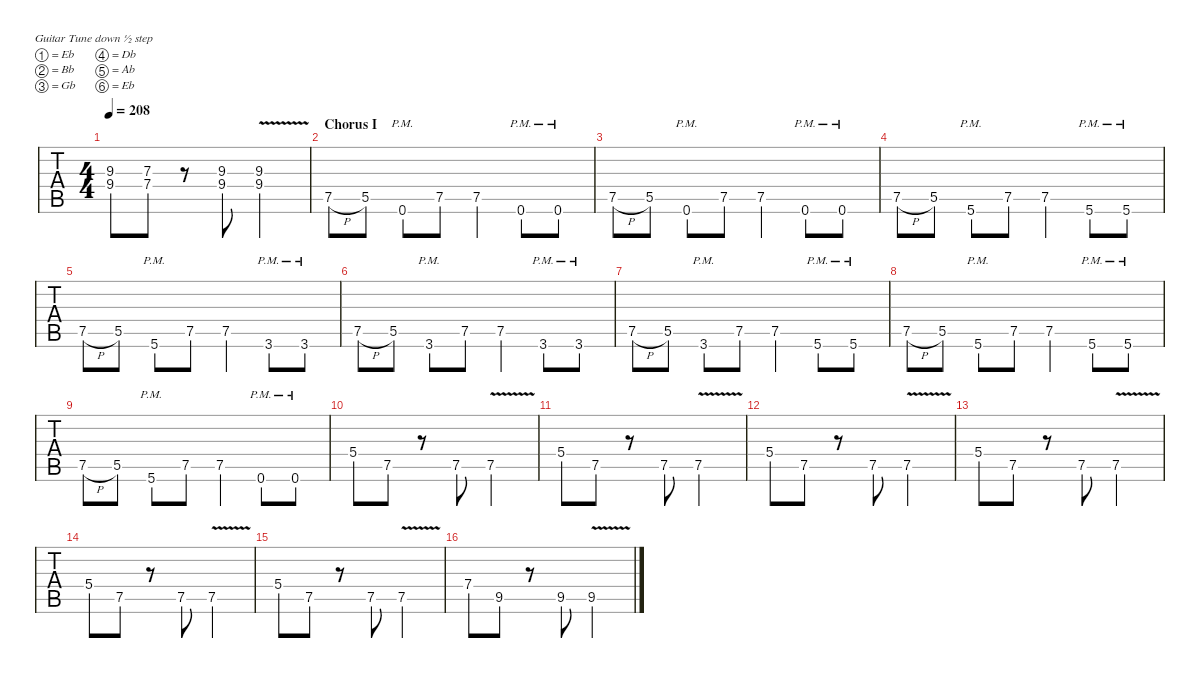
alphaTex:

\defaultSystemsLayout 4
\hideDynamics
\bracketExtendMode nobrackets
\otherSystemsTrackNameOrientation horizontal
\track ("Rhythm Guitar 2 (Kirk)" "   ") {multiBarRest instrument distortionguitar}
\staff {tabs}
\tuning (Eb4 Bb3 Gb3 Db3 Ab2 Eb2)
\ts (4 4)
\tempo 208
\clef g2
\ks c
(9.3{acc #} 9.4{acc #}).8{dy mf} (7.3{acc #} 7.4{acc #}).8 r.8 (9.3{acc #} 9.4{acc #}).8 (9.3{v acc #} 9.4{v acc #}).2 |
\section ("" "Chorus I")
7.5{h acc #}.8 5.5{acc #}.8 0.6{pm acc #}.8 7.5{acc #}.8 7.5{acc #}.4 0.6{pm acc #}.8 0.6{pm acc #}.8 |
7.5{h acc #}.8 5.5{acc #}.8 0.6{pm acc #}.8 7.5{acc #}.8 7.5{acc #}.4 0.6{pm acc #}.8 0.6{pm acc #}.8 |
7.5{h acc #}.8 5.5{acc #}.8 5.6{pm acc #}.8 7.5{acc #}.8 7.5{acc #}.4 5.6{pm acc #}.8 5.6{pm acc #}.8 |
7.5{h acc #}.8 5.5{acc #}.8 5.6{pm acc #}.8 7.5{acc #}.8 7.5{acc #}.4 3.6{pm acc #}.8 3.6{pm acc #}.8 |
7.5{h acc #}.8 5.5{acc #}.8 3.6{pm acc #}.8 7.5{acc #}.8 7.5{acc #}.4 3.6{pm acc #}.8 3.6{pm acc #}.8 |
7.5{h acc #}.8 5.5{acc #}.8 3.6{pm acc #}.8 7.5{acc #}.8 7.5{acc #}.4 5.6{pm acc #}.8 5.6{pm acc #}.8 |
7.5{h acc #}.8 5.5{acc #}.8 5.6{pm acc #}.8 7.5{acc #}.8 7.5{acc #}.4 5.6{pm acc #}.8 5.6{pm acc #}.8 |
7.5{h acc #}.8 5.5{acc #}.8 5.6{pm acc #}.8 7.5{acc #}.8 7.5{acc #}.4 0.6{pm acc #}.8 0.6{pm acc #}.8 |
5.4{acc #}.8 7.5{acc #}.8 r.8 7.5{acc #}.8 7.5{v acc #}.2 |
5.4{acc #}.8 7.5{acc #}.8 r.8 7.5{acc #}.8 7.5{v acc #}.2 |
5.4{acc #}.8 7.5{acc #}.8 r.8 7.5{acc #}.8 7.5{v acc #}.2 |
5.4{acc #}.8 7.5{acc #}.8 r.8 7.5{acc #}.8 7.5{v acc #}.2 |
5.4{acc #}.8 7.5{acc #}.8 r.8 7.5{acc #}.8 7.5{v acc #}.2 |
5.4{acc #}.8 7.5{acc #}.8 r.8 7.5{acc #}.8 7.5{v acc #}.2 |
7.4{acc #}.8 9.5.8 r.8 9.5.8 9.5{v}.2
